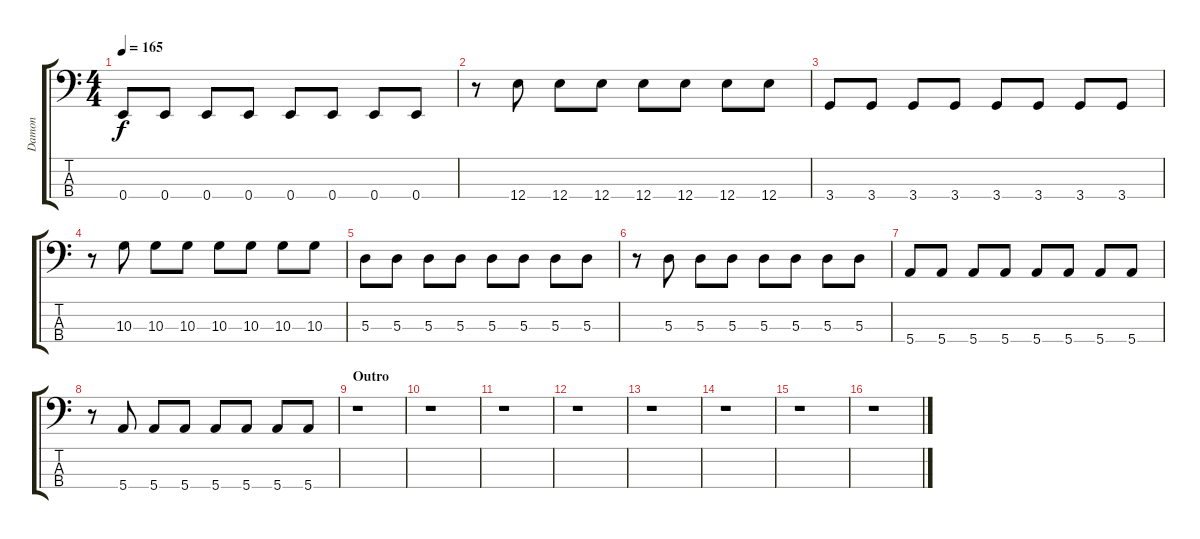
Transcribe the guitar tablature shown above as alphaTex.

\track ("Damon" "Damon") {instrument acousticbass}
\staff {score tabs}
\tuning (G2 D2 A1 E1) {hide}
\ts (4 4)
\tempo 165
\clef f4
\ks c
0.4.8{dy f} 0.4.8 0.4.8 0.4.8 0.4.8 0.4.8 0.4.8 0.4.8 |
r.8 12.4.8 12.4.8 12.4.8 12.4.8 12.4.8 12.4.8 12.4.8 |
3.4.8 3.4.8 3.4.8 3.4.8 3.4.8 3.4.8 3.4.8 3.4.8 |
r.8 10.3.8 10.3.8 10.3.8 10.3.8 10.3.8 10.3.8 10.3.8 |
5.3.8 5.3.8 5.3.8 5.3.8 5.3.8 5.3.8 5.3.8 5.3.8 |
r.8 5.3.8 5.3.8 5.3.8 5.3.8 5.3.8 5.3.8 5.3.8 |
5.4.8 5.4.8 5.4.8 5.4.8 5.4.8 5.4.8 5.4.8 5.4.8 |
r.8 5.4.8 5.4.8 5.4.8 5.4.8 5.4.8 5.4.8 5.4.8 |
\section ("" "Outro")
r.1 |
r.1 |
r.1 |
r.1 |
r.1 |
r.1 |
r.1 |
r.1
